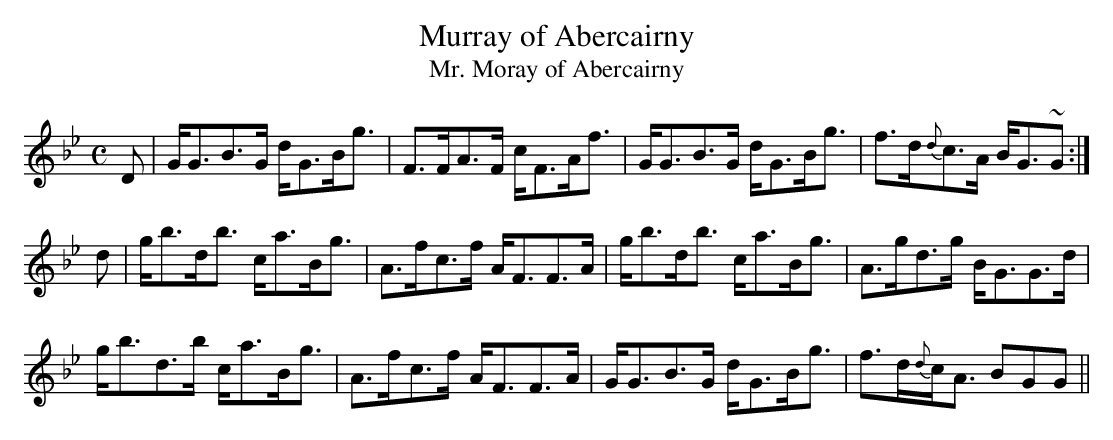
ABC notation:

X:1
T:Murray of Abercairny
T:Mr. Moray of Abercairny
M:C
L:1/16
K:Gmin
D2|GG3B3G dG3Bg3|F3FA3F cF3Af3|GG3B3G dG3Bg3|f3d{d}c3A BG3~G2:|
d2|gb3db3 ca3Bg3|A3fc3f AF3F3A|gb3db3 ca3Bg3|A3gd3g BG3G3d|
gb3d3b ca3Bg3|A3fc3f AF3F3A|GG3B3G dG3Bg3|f3d{d}cA3 B2G2G2||
